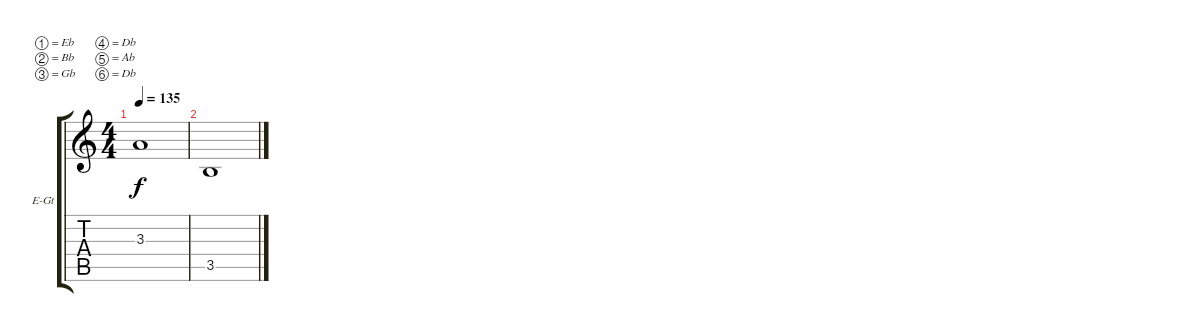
\defaultSystemsLayout 4
\bracketExtendMode groupsimilarinstruments
\firstSystemTrackNameOrientation horizontal
\otherSystemsTrackNameOrientation horizontal
\track ("Electric Guitar" "E-Gt") {instrument electricguitarclean}
\staff {score tabs}
\tuning (Eb4 Bb3 Gb3 Db3 Ab2 Db2)
\ts (4 4)
\tempo 135
\clef g2
\scale
0.333333
\ks c
3.3.1{dy f} |
\scale
0.333333 3.5.1 |
\scale
0.333333 |
\scale
0.333333 |
\scale
0.333333 |
\scale
0.333333 |
\scale
0.333333 |
\scale
0.333333 |
\scale
0.333333 |
\scale
0.333333 |
\scale
0.333333 |
\scale
0.333333 |
\scale
0.333333 |
\scale
0.333333 |
\scale
0.333333 |
\scale
0.333333
